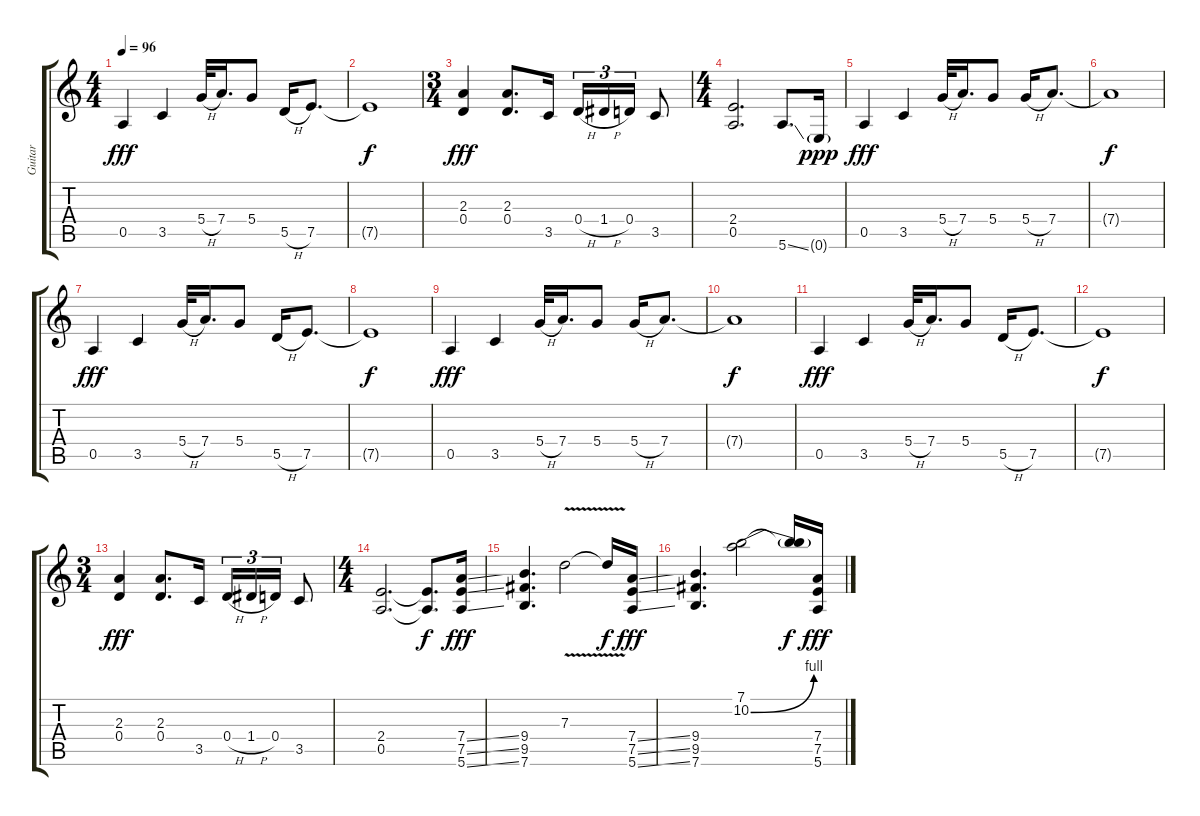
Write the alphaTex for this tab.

\track ("Guitar" "Guitar") {instrument overdrivenguitar}
\staff {score tabs}
\tuning (E4 B3 G3 D3 A2 E2) {hide}
\ts (4 4)
\tempo 96
\clef g2
\ks c
0.5.4{dy fff} 3.5.4 5.4{h}.32 7.4.16{d} 5.4.8 5.5{h}.16 7.5.8{d} |
7.5{t}.1{dy f} |
\ts (3 4)
(2.3 0.4).4{dy fff} (2.3 0.4).8{d} 3.5.16 0.4{h}.16{tu (3 2)} 1.4{h}.16{tu (3 2)} 0.4.16{tu (3 2)} 3.5.8 |
\ts (4 4)
(2.4 0.5).2{d} 5.6{ss}.8{d} 0.6{g}.16{dy ppp} |
0.5.4{dy fff} 3.5.4 5.4{h}.32 7.4.16{d} 5.4.8 5.4{h}.16 7.4.8{d} |
7.4{t}.1{dy f} |
0.5.4{dy fff} 3.5.4 5.4{h}.32 7.4.16{d} 5.4.8 5.5{h}.16 7.5.8{d} |
7.5{t}.1{dy f} |
0.5.4{dy fff} 3.5.4 5.4{h}.32 7.4.16{d} 5.4.8 5.4{h}.16 7.4.8{d} |
7.4{t}.1{dy f} |
0.5.4{dy fff} 3.5.4 5.4{h}.32 7.4.16{d} 5.4.8 5.5{h}.16 7.5.8{d} |
7.5{t}.1{dy f} |
\ts (3 4)
(2.3 0.4).4{dy fff} (2.3 0.4).8{d} 3.5.16 0.4{h}.16{tu (3 2)} 1.4{h}.16{tu (3 2)} 0.4.16{tu (3 2)} 3.5.8 |
\ts (4 4)
(2.4 0.5).2{d} (2.4{t} 0.5{t}).8{d dy f} (7.4{ss} 7.5{ss} 5.6{ss}).16{dy fff} |
(9.4 9.5 7.6).4{d} 7.3{v}.2 7.3{t}.16{dy f} (7.4{ss} 7.5{ss} 5.6{ss}).16{dy fff} |
(9.4 9.5 7.6).4{d} (7.1 10.2{be (bend 0 0 60 4)}).2 (7.1{t} 10.2{t}).16{dy f} (7.4{ss} 7.5{ss} 5.6{ss}).16{dy fff}
